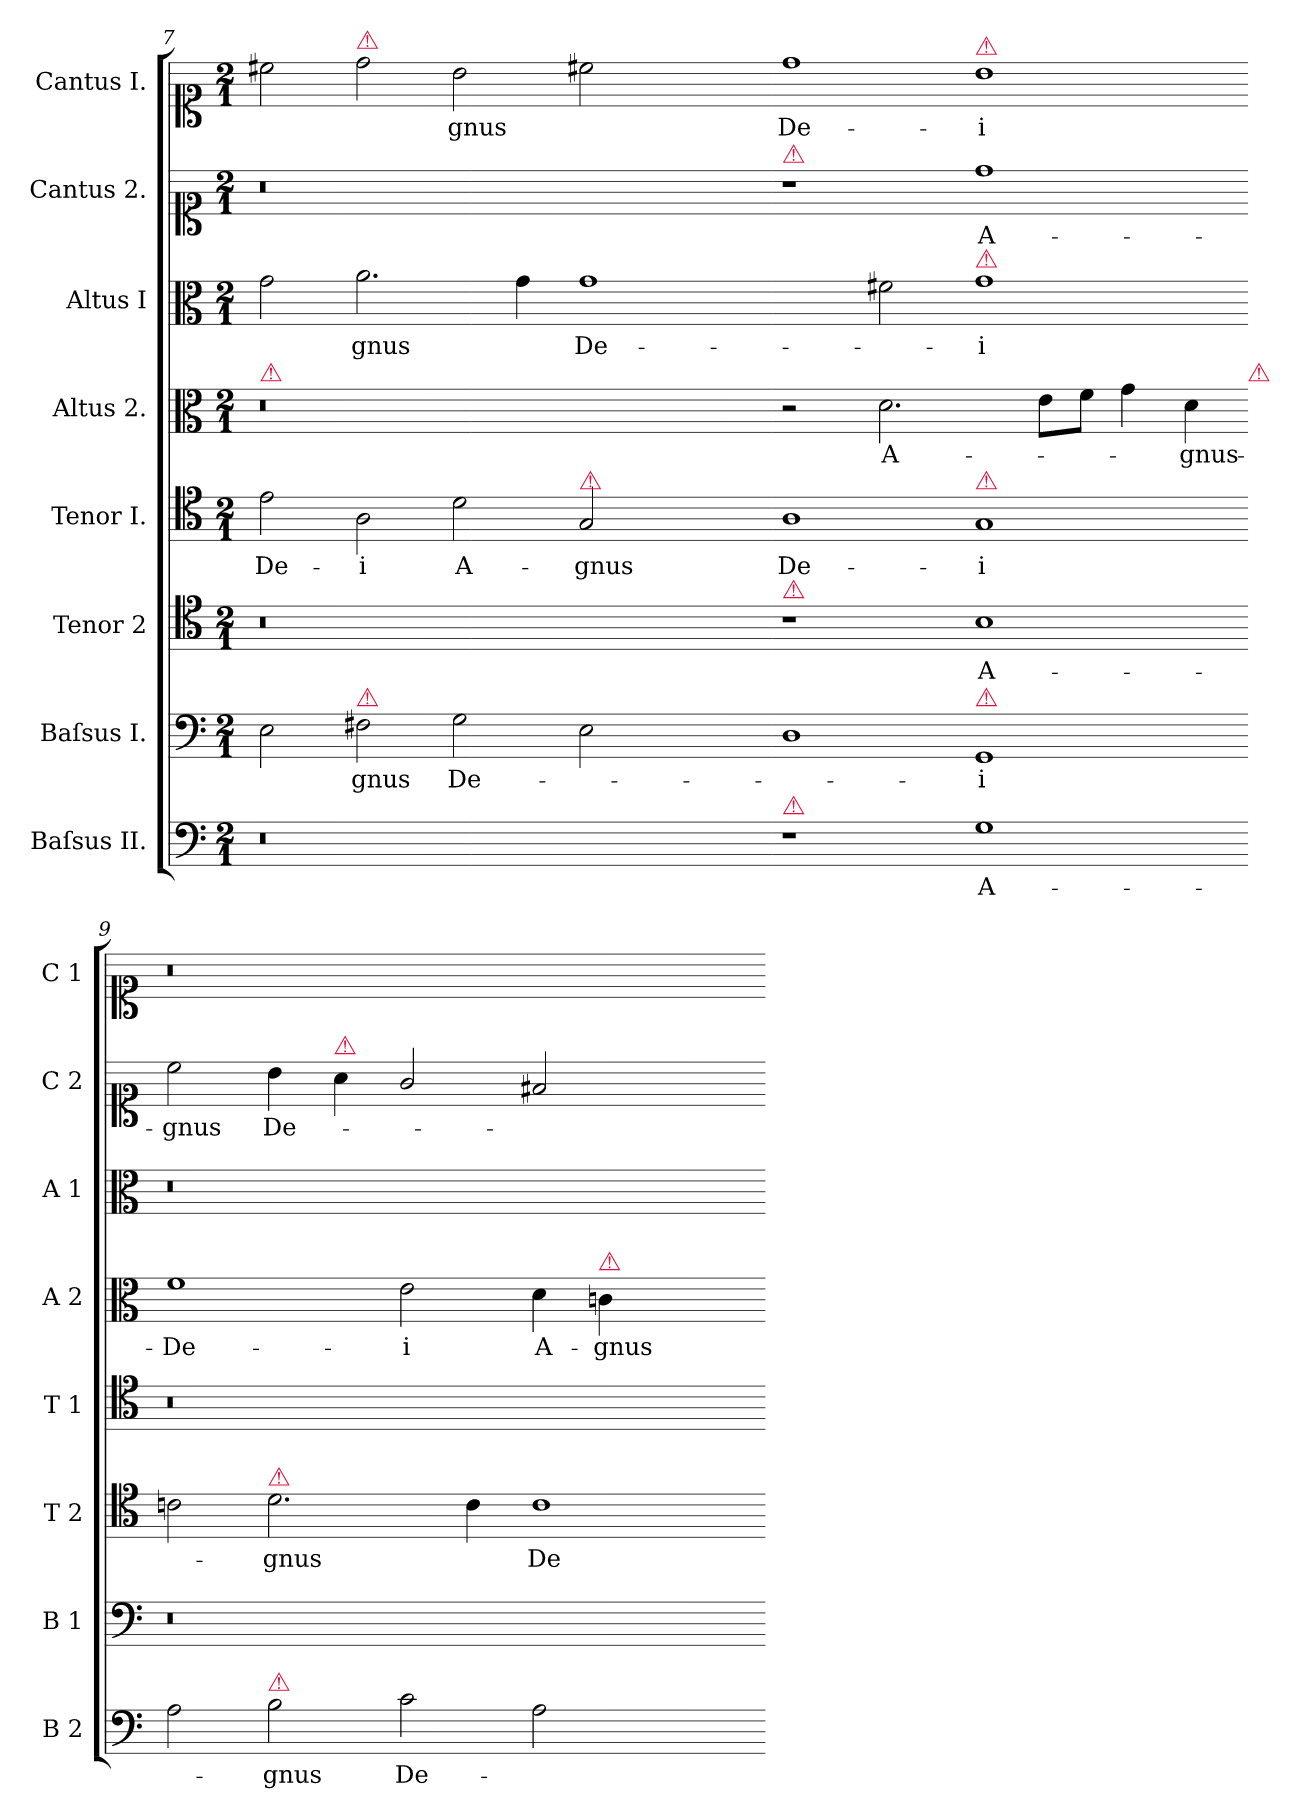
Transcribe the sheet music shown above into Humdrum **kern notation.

**kern	**text	**kern	**text	**kern	**text	**kern	**text	**kern	**text	**kern	**text	**kern	**text	**kern	**text
*part8	*part8	*part7	*part7	*part6	*part6	*part5	*part5	*part4	*part4	*part3	*part3	*part2	*part2	*part1	*part1
*staff8	*staff8	*staff7	*staff7	*staff6	*staff6	*staff5	*staff5	*staff4	*staff4	*staff3	*staff3	*staff2	*staff2	*staff1	*staff1
*I"Baſsus II.	*	*I"Baſsus I.	*	*I"Tenor 2	*	*I"Tenor I.	*	*I"Altus 2.	*	*I"Altus I	*	*I"Cantus 2.	*	*I"Cantus I.	*
*I'B 2	*	*I'B 1	*	*I'T 2	*	*I'T 1	*	*I'A 2	*	*I'A 1	*	*I'C 2	*	*I'C 1	*
*clefF4	*	*clefF4	*	*clefC4	*	*clefC4	*	*clefC3	*	*clefC3	*	*clefC1	*	*clefC1	*
*k[]	*	*k[]	*	*k[]	*	*k[]	*	*k[]	*	*k[]	*	*k[]	*	*k[]	*
*M2/1	*	*M2/1	*	*M2/1	*	*M2/1	*	*M2/1	*	*M2/1	*	*M2/1	*	*M2/1	*
=7	=7	=7	=7	=7	=7	=7	=7	=7	=7	=7	=7	=7	=7	=7	=7
!	!	!	!	!	!	!	!	!LO:TX:a:color=crimson:t=⚠	!	!	!	!	!	!	!
!	!	!	!	!	!	!	!LO:LY:i	!	!	!	!	!	!	!	!
0r	.	2E\	.	0r	.	2e\	De-	0r	.	2g\	.	0r	.	2cc#X\	.
!	!	!	!	!	!	!	!	!	!	!	!	!	!	!LO:TX:a:color=crimson:t=⚠	!
!	!	!LO:TX:a:color=crimson:t=⚠	!	!	!	!	!	!	!	!	!	!	!	!	!
!	!	!	!LO:LY:i	!	!	!	!LO:LY:i	!	!	!	!LO:LY:i	!	!	!	!
.	.	2F#X\	-gnus	.	.	2A\	-i	.	.	2.a\	-gnus	.	.	2dd\	.
!	!	!	!LO:LY:i	!	!	!	!LO:LY:i	!	!	!	!	!	!	!	!LO:LY:i
.	.	2G\	De-	.	.	2d\	A-	.	.	.	.	.	.	2b\	-gnus
.	.	.	.	.	.	.	.	.	.	4g\	.	.	.	.	.
!	!	!	!	!	!	!LO:TX:a:color=crimson:t=⚠	!	!	!	!	!	!	!	!	!
!	!	!	!	!	!	!	!LO:LY:i	!	!	!	!LO:LY:i	!	!	!	!
.	.	2E\	.	.	.	2G/	-gnus	.	.	1g\	De-	.	.	2cc#X\	.
2ryy	.	2ryy	.	2ryy	.	2ryy	.	2ryy	.	.	.	2ryy	.	2ryy	.
=8-	=8-	=8-	=8-	=8-	=8-	=8-	=8-	=8-	=8-	=8-	=8-	=8-	=8-	=8-	=8-
!	!	!	!	!	!	!	!	!	!	!	!	!LO:TX:a:color=crimson:t=⚠	!	!	!
!	!	!	!	!LO:TX:a:color=crimson:t=⚠	!	!	!	!	!	!	!	!	!	!	!
!LO:TX:a:color=crimson:t=⚠	!	!	!	!	!	!	!	!	!	!	!	!	!	!	!
!	!	!	!	!	!	!	!LO:LY:i	!	!	!	!	!	!	!	!LO:LY:i
1r	.	1D	.	1r	.	1A	De-	2r	.	2ryy	.	1r	.	1dd	De-
!	!	!	!	!	!	!	!	!	!LO:LY:i	!	!	!	!	!	!
.	.	.	.	.	.	.	.	2.d\	A-	2f#X\	.	.	.	.	.
!	!	!	!	!	!	!	!	!	!	!	!	!	!	!LO:TX:a:color=crimson:t=⚠	!
!	!	!	!	!	!	!	!	!	!	!LO:TX:a:color=crimson:t=⚠	!	!	!	!	!
!	!	!	!	!	!	!LO:TX:a:color=crimson:t=⚠	!	!	!	!	!	!	!	!	!
!	!	!LO:TX:a:color=crimson:t=⚠	!	!	!	!	!	!	!	!	!	!	!	!	!
!	!LO:LY:i	!	!LO:LY:i	!	!LO:LY:i	!	!LO:LY:i	!	!	!	!LO:LY:i	!	!LO:LY:i	!	!LO:LY:i
1G	A-	1GG	-i	1B	A-	1G	-i	.	.	1g	-i	1dd	A-	1b	-i
.	.	.	.	.	.	.	.	8e\L	.	.	.	.	.	.	.
.	.	.	.	.	.	.	.	8f\J	.	.	.	.	.	.	.
.	.	.	.	.	.	.	.	4g\	.	.	.	.	.	.	.
!	!	!	!	!	!	!	!	!	!LO:LY:i	!	!	!	!	!	!
.	.	.	.	.	.	.	.	4d\	-gnus-	.	.	.	.	.	.
!	!	!	!	!	!	!	!	!LO:TX:a:color=crimson:t=⚠	!	!	!	!	!	!	!
=9-	=9-	=9-	=9-	=9-	=9-	=9-	=9-	=9-	=9-	=9-	=9-	=9-	=9-	=9-	=9-
!	!	!	!	!	!	!	!	!	!LO:LY:i	!	!	!	!LO:LY:i	!	!
2A\	.	0r	.	2cn\	.	0r	.	1f	-De-	0r	.	2cc\	-gnus	0r	.
!	!	!	!	!LO:TX:a:color=crimson:t=⚠	!	!	!	!	!	!	!	!	!	!	!
!LO:TX:a:color=crimson:t=⚠	!	!	!	!	!	!	!	!	!	!	!	!	!	!	!
!	!LO:LY:i	!	!	!	!LO:LY:i	!	!	!	!	!	!	!	!LO:LY:i	!	!
2B\	-gnus	.	.	2.d\	-gnus	.	.	.	.	.	.	4b\	De-	.	.
!	!	!	!	!	!	!	!	!	!	!	!	!LO:TX:a:color=crimson:t=⚠	!	!	!
.	.	.	.	.	.	.	.	.	.	.	.	4a\	.	.	.
!	!LO:LY:i	!	!	!	!	!	!	!	!LO:LY:i	!	!	!	!	!	!
2c\	De-	.	.	.	.	.	.	2e\	-i	.	.	2g/	.	.	.
.	.	.	.	4c\	.	.	.	.	.	.	.	.	.	.	.
!	!	!	!	!	!LO:LY:i	!	!	!	!LO:LY:i	!	!	!	!	!	!
2A\	.	.	.	1c\	De-	.	.	4d\	A-	.	.	2f#X/	.	.	.
!	!	!	!	!	!	!	!	!LO:TX:a:color=crimson:t=⚠	!	!	!	!	!	!	!
!	!	!	!	!	!	!	!	!	!LO:LY:i	!	!	!	!	!	!
.	.	.	.	.	.	.	.	4cn\	-gnus	.	.	.	.	.	.
2ryy	.	2ryy	.	.	.	2ryy	.	2ryy	.	2ryy	.	2ryy	.	2ryy	.
=-	=-	=-	=-	=-	=-	=-	=-	=-	=-	=-	=-	=-	=-	=-	=-
*-	*-	*-	*-	*-	*-	*-	*-	*-	*-	*-	*-	*-	*-	*-	*-
